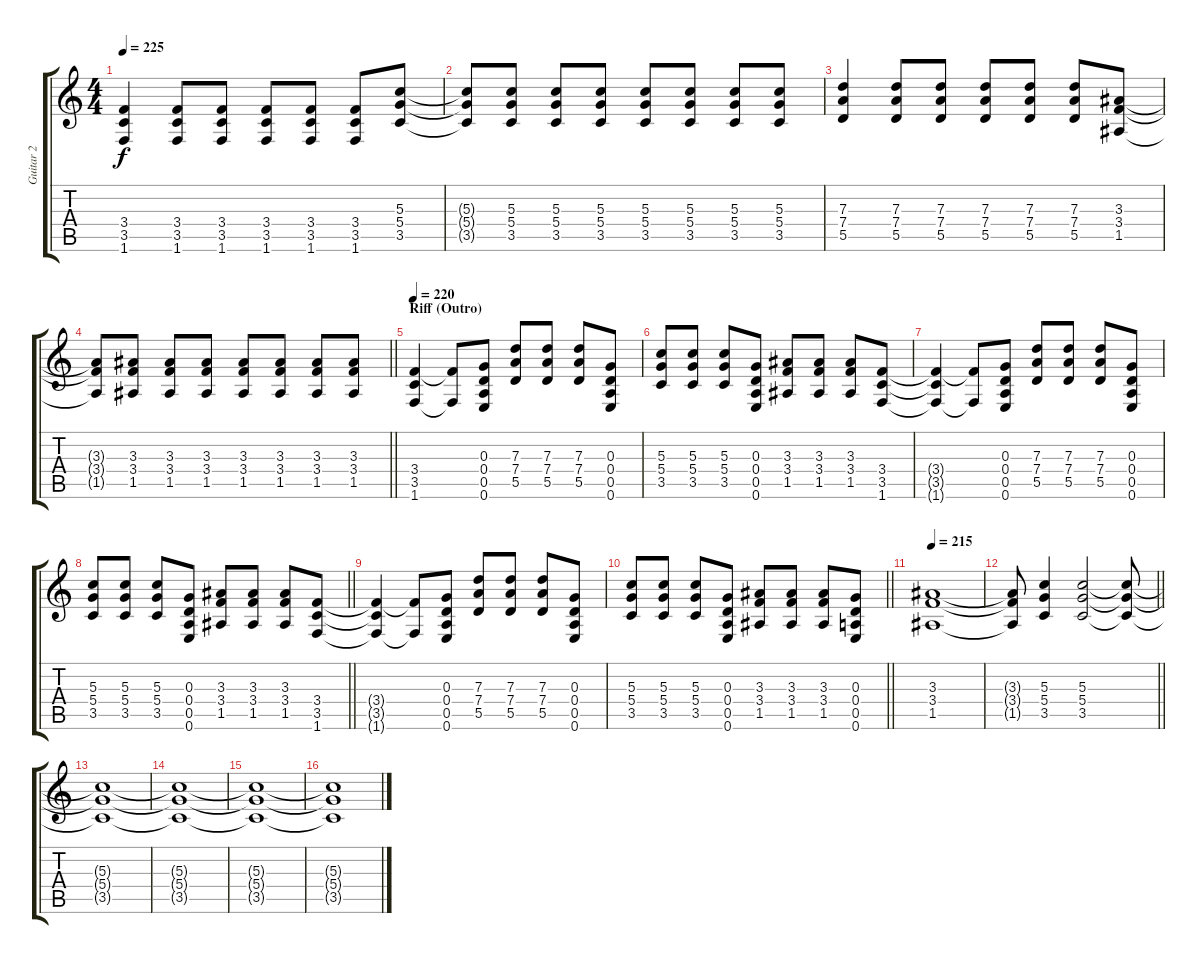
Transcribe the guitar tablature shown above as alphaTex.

\track ("Guitar 2" "Guitar 2") {instrument distortionguitar}
\staff {score tabs}
\tuning (E4 B3 G3 D3 A2 E2) {hide}
\ts (4 4)
\tempo 225
\clef g2
\ks c
(3.4 3.5 1.6).4{dy f} (3.4 3.5 1.6).8 (3.4 3.5 1.6).8 (3.4 3.5 1.6).8 (3.4 3.5 1.6).8 (3.4 3.5 1.6).8 (5.3 5.4 3.5).8 |
(5.3{t} 5.4{t} 3.5{t}).8 (5.3 5.4 3.5).8 (5.3 5.4 3.5).8 (5.3 5.4 3.5).8 (5.3 5.4 3.5).8 (5.3 5.4 3.5).8 (5.3 5.4 3.5).8 (5.3 5.4 3.5).8 |
(7.3 7.4 5.5).4 (7.3 7.4 5.5).8 (7.3 7.4 5.5).8 (7.3 7.4 5.5).8 (7.3 7.4 5.5).8 (7.3 7.4 5.5).8 (3.3 3.4 1.5).8 |
\barLineRight lightlight
(3.3{t} 3.4{t} 1.5{t}).8 (3.3 3.4 1.5).8 (3.3 3.4 1.5).8 (3.3 3.4 1.5).8 (3.3 3.4 1.5).8 (3.3 3.4 1.5).8 (3.3 3.4 1.5).8 (3.3 3.4 1.5).8 |
\section ("" "Riff (Outro)")
\tempo 220
(3.4 3.5 1.6).4 (3.4{t} 1.6{t}).8 (0.3 0.4 0.5 0.6).8 (7.3 7.4 5.5).8 (7.3 7.4 5.5).8 (7.3 7.4 5.5).8 (0.3 0.4 0.5 0.6).8 |
(5.3 5.4 3.5).8 (5.3 5.4 3.5).8 (5.3 5.4 3.5).8 (0.3 0.4 0.5 0.6).8 (3.3 3.4 1.5).8 (3.3 3.4 1.5).8 (3.3 3.4 1.5).8 (3.4 3.5 1.6).8 |
(3.4{t} 3.5{t} 1.6{t}).4 (3.4{t} 1.6{t}).8 (0.3 0.4 0.5 0.6).8 (7.3 7.4 5.5).8 (7.3 7.4 5.5).8 (7.3 7.4 5.5).8 (0.3 0.4 0.5 0.6).8 |
\barLineRight lightlight
(5.3 5.4 3.5).8 (5.3 5.4 3.5).8 (5.3 5.4 3.5).8 (0.3 0.4 0.5 0.6).8 (3.3 3.4 1.5).8 (3.3 3.4 1.5).8 (3.3 3.4 1.5).8 (3.4 3.5 1.6).8 |
(3.4{t} 3.5{t} 1.6{t}).4 (3.4{t} 1.6{t}).8 (0.3 0.4 0.5 0.6).8 (7.3 7.4 5.5).8 (7.3 7.4 5.5).8 (7.3 7.4 5.5).8 (0.3 0.4 0.5 0.6).8 |
\barLineRight lightlight
(5.3 5.4 3.5).8 (5.3 5.4 3.5).8 (5.3 5.4 3.5).8 (0.3 0.4 0.5 0.6).8 (3.3 3.4 1.5).8 (3.3 3.4 1.5).8 (3.3 3.4 1.5).8 (0.3 0.4 0.5 0.6).8 |
\tempo 215
(3.3 3.4 1.5).1 |
\barLineRight lightlight
(3.3{t} 3.4{t} 1.5{t}).8 (5.3 5.4 3.5).4 (5.3 5.4 3.5).2 (5.3{t} 5.4{t} 3.5{t}).8 |
(5.3{t} 5.4{t} 3.5{t}).1 |
(5.3{t} 5.4{t} 3.5{t}).1 |
(5.3{t} 5.4{t} 3.5{t}).1 |
(5.3{t} 5.4{t} 3.5{t}).1
